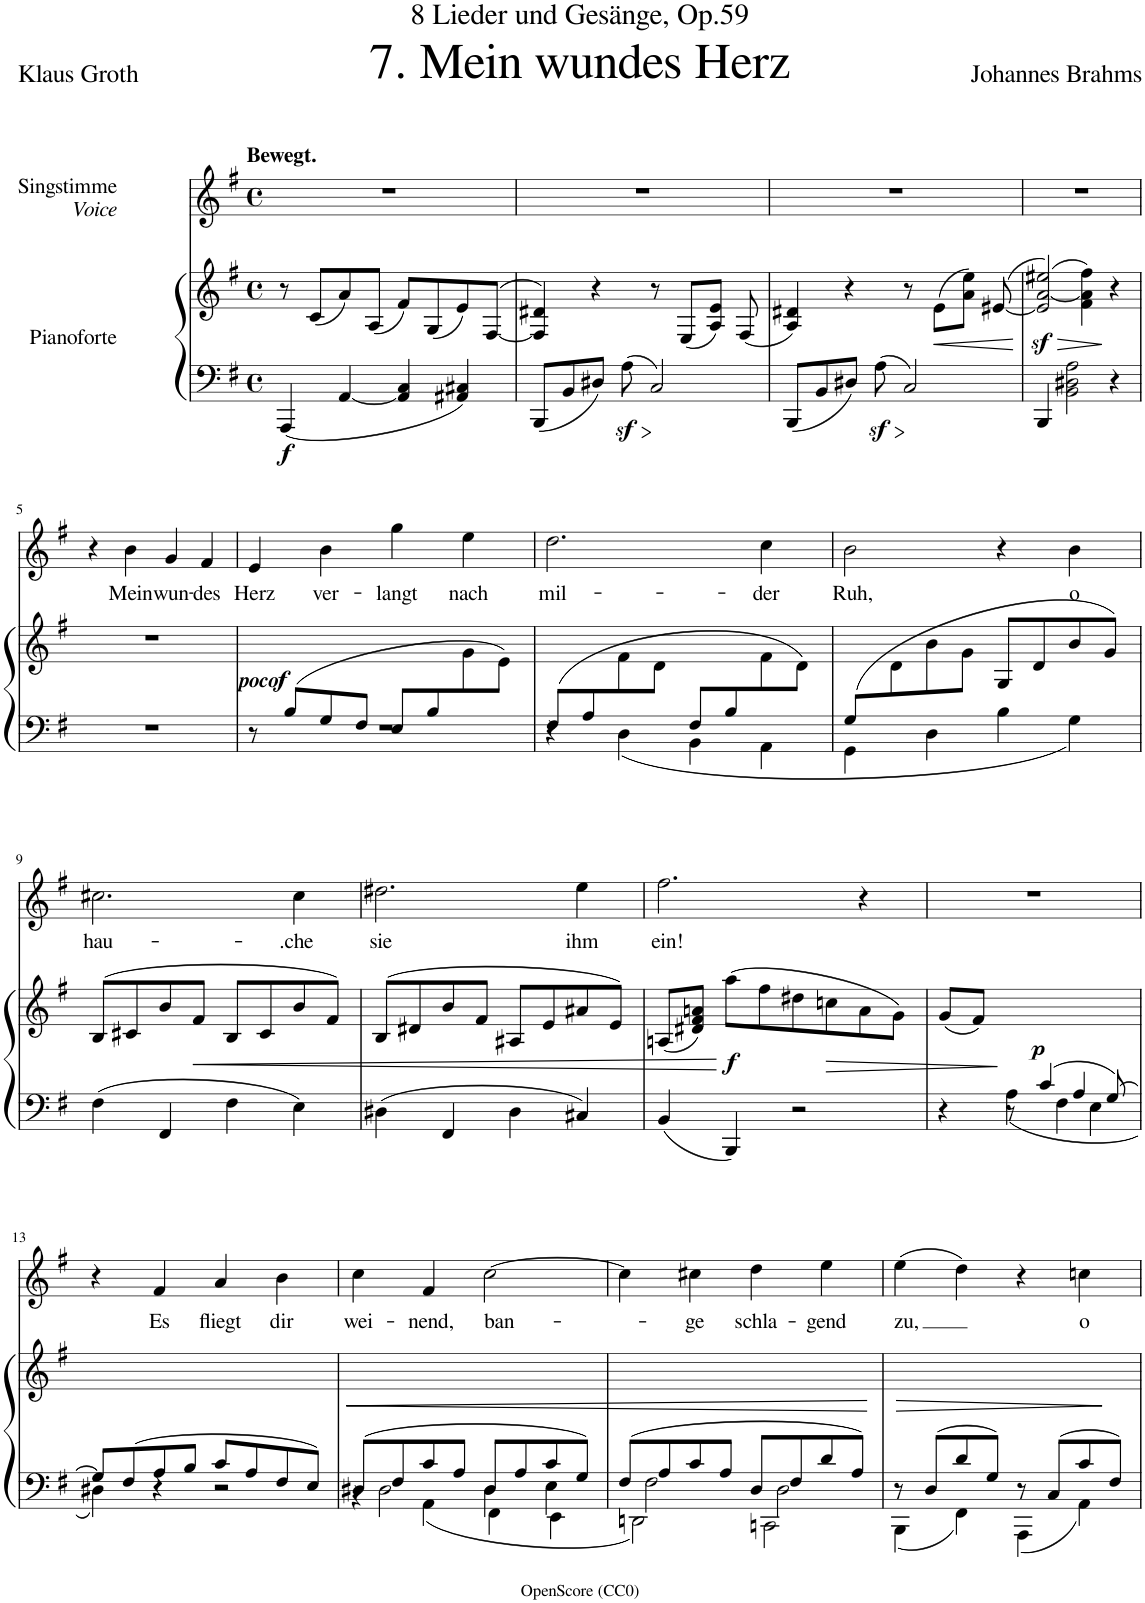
**kern	**kern	**dynam	**kern	**text
*part2	*part2	*part2	*part1	*part1
*staff3	*staff2	*staff2/3	*staff1	*staff1
*I"Pianoforte	*	*	*I"Singstimme Voice	*
*I'Pno	*	*	*	*
*clefF4	*clefG2	*	*clefG2	*
*k[f#]	*k[f#]	*	*k[f#]	*
*M4/4	*M4/4	*	*M4/4	*
*met(c)	*met(c)	*	*met(c)	*
=1	=1	=1	=1	=1
!	!	!	!LO:TX:a:B:t=Bewegt.	!
!	!	!LO:DY:b=2	!	!
4AAA/	8r	f	1r	.
.	(8c/L	.	.	.
[4AA/	8a/)	.	.	.
.	(8A/J	.	.	.
4AA/] 4C/	8f#/L)	.	.	.
.	(8G/	.	.	.
4AA#X/ 4C#X/	8e/)	.	.	.
.	(>[8F#/J	.	.	.
=2	=2	=2	=2	=2
8BBB/L	4F#/] 4d#X/)	.	1r	.
8BB/	.	.	.	.
8D#X/J	4r	.	.	.
8Az<\	.	.	.	.
2C/	8r	.	.	.
.	(8E/L	.	.	.
.	8A/ 8e/J)	.	.	.
.	(8F#/	.	.	.
=3	=3	=3	=3	=3
8BBB/L	4A/ 4d#X/)	.	1r	.
8BB/	.	.	.	.
8D#X/J	4r	.	.	.
8Az<\	.	.	.	.
2C/	8r	.	.	.
!	!	!LO:HP:b	!	!
.	(8e\L	<	.	.
.	8a\ 8ee\J)	.	.	.
.	(>[8e#X/	.	.	.
.	.	[	.	.
=4	=4	=4	=4	=4
!	!	!LO:HP:b	!	!
4BBB/	(2e#/]z< [2a/z< 2ee#X/z<)	>	1r	.
2BB\ 2D#X\ 2A\	.	.	.	.
.	4f#\ 4a\] 4ff#\)	.	.	.
4r	4r	]	.	.
!!LO:LB:g=z
=5	=5	=5	=5	=5
1r	1r	.	4r	.
!	!	!	!	!LO:LY:b
.	.	.	4b\	Mein
!	!	!	!	!LO:LY:b
.	.	.	4g/	wun-
!	!	!	!	!LO:LY:b
.	.	.	4f#/	-des
=6	=6	=6	=6	=6
*^	*	*	*	*
!	!	!	!	!	!LO:LY:b
8ryy	1r	8r	.	4e/	Herz
!	!	!LO:TX:b:Bi:t=poco	!	!	!
(>8B/L	.	8ryy	.	.	.
!	!	!	!	!	!LO:LY:b
8G/	.	.	.	4b\	ver-
8F#/J	.	.	.	.	.
!	!	!	!	!	!LO:LY:b
8E/L	.	.	.	4gg\	-langt
8B/	.	.	.	.	.
!	!	!	!	!	!LO:LY:b
4ryy	.	8g\	.	4ee\	nach
.	.	8e\J)	.	.	.
=7	=7	=7	=7	=7	=7
!	!	!	!	!	!LO:LY:b
(8F#/L	4r	4ryy	.	2.dd\	mil-
8A/	.	.	.	.	.
4ryy	4D\	8f#\	.	.	.
.	.	8d\J	.	.	.
8F#/L	4BB\	4ryy	.	.	.
8B/	.	.	.	.	.
!	!	!	!	!	!LO:LY:b
4ryy	4AA\	8f#\	.	4cc\	-der
.	.	8d\J)	.	.	.
=8	=8	=8	=8	=8	=8
!	!	!	!	!	!LO:LY:b
(>8G/L	4GG\	8ryy	.	2b\	Ruh,
2..ryy	.	8d\	.	.	.
.	4D\	8b\	.	.	.
.	.	8g\J	.	.	.
.	4B\	8G/L	.	4r	.
.	.	8d/	.	.	.
!	!	!	!	!	!LO:LY:b
.	4G\	8b/	.	4b\	o
.	.	8g/J)	.	.	.
*v	*v	*	*	*	*
!!LO:LB:g=z
=9	=9	=9	=9	=9
!	!	!	!	!LO:LY:b
4F#\	(>8B/L	.	2.cc#X\	hau-
.	8c#X/	.	.	.
4FF#/	8b/	.	.	.
!	!	!LO:HP:b	!	!
.	8f#/J	<	.	.
4F#\	8B/L	.	.	.
.	8c#/	.	.	.
!	!	!	!	!LO:LY:b
4E\	8b/	.	4cc#\	-.che
.	8f#/J)	.	.	.
=10	=10	=10	=10	=10
!	!	!	!	!LO:LY:b
4D#X\	(>8B/L	.	2.dd#X\	sie
.	8d#X/	.	.	.
4FF#/	8b/	.	.	.
.	8f#/J	.	.	.
4D#\	8A#X/L	.	.	.
.	8e/	.	.	.
!	!	!	!	!LO:LY:b
4C#X/	8a#X/	.	4ee\	ihm
.	8e/J)	.	.	.
=11	=11	=11	=11	=11
!	!	!	!	!LO:LY:b
4BB/	(8An/L	.	2.ff#\	ein!
.	8d#X/ 8f#/ 8an/J)	.	.	.
!	!	!LO:DY:n=1:b	!	!
4BBB/	(8aa\L	[ f	.	.
.	8ff#\	.	.	.
2r	8dd#X\	.	.	.
!	!	!LO:HP:b	!	!
.	8ccn\	>	.	.
.	8a\	.	4r	.
.	8g\J)	.	.	.
=12	=12	=12	=12	=12
*^	*	*	*	*
4.ryy	4r	(8g/L	.	1r	.
.	.	8f#/J)	.	.	.
.	4A\	8r	]	.	.
!	!	!	!LO:DY:b	!	!
4c/	.	2ryy	p	.	.
.	4F#\	.	.	.	.
4A/	.	.	.	.	.
.	4E\	.	.	.	.
[>8G/	.	8ryy	.	.	.
!!LO:LB:g=z
=13	=13	=13	=13	=13	=13
8G/L]	4D#X\	1ryy	.	4r	.
8F#/	.	.	.	.	.
!	!	!	!	!	!LO:LY:b
8A/	4r	.	.	4f#/	Es
8B/J	.	.	.	.	.
!	!	!	!	!	!LO:LY:b
8c/L	2r	.	.	4a/	fliegt
8A/	.	.	.	.	.
!	!	!	!	!	!LO:LY:b
8F#/	.	.	.	4b\	dir
8E/J	.	.	.	.	.
=14	=14	=14	=14	=14	=14
*	*^	*	*	*	*
!	!	!	!	!	!	!LO:LY:b
8D#X/L	2D#\	4r	1ryy	.	4cc\	wei-
8F#/	.	.	.	.	.	.
!	!	!	!	!	!	!LO:LY:b
8c/	.	4AA\	.	.	4f#/	-nend,
8A/J	.	.	.	.	.	.
!	!	!	!	!	!	!LO:LY:b
8D#/L	4D#\	4FF#\	.	.	[2cc\	ban-
8A/	.	.	.	.	.	.
8c/	4E\	4EE\	.	.	.	.
8G/J	.	.	.	.	.	.
=15	=15	=15	=15	=15	=15	=15
8F#/L	2F#\	2DDn\	1ryy	.	4cc\]	.
8A/	.	.	.	.	.	.
!	!	!	!	!	!	!LO:LY:b
8c/	.	.	.	.	4cc#X\	-ge
8A/J	.	.	.	.	.	.
!	!	!	!	!	!	!LO:LY:b
8D/L	2D\	2CCn\	.	.	4dd\	schla-
8F#/	.	.	.	.	.	.
!	!	!	!	!	!	!LO:LY:b
8d/	.	.	.	.	4ee\	-gend
8A/J	.	.	.	.	.	.
*	*v	*v	*	*	*	*
=16	=16	=16	=16	=16	=16
!	!	!	!LO:HP:b	!	!LO:LY:b
8ryy	4BBB\	8r	>	(4ee\	zu,
8D/L	.	4.ryy	.	.	.
8d/	4FF#\	.	.	4dd\)	.
8G/J	.	.	.	.	.
8ryy	4AAA\	8r	.	4r	.
8C/L	.	4.ryy	.	.	.
!	!	!	!	!	!LO:LY:b
8c/	4AA\	.	.	4ccn\	o
8F#/J	.	.	]	.	.
*v	*v	*	*	*	*
=	=	=	=	=
*-	*-	*-	*-	*-
